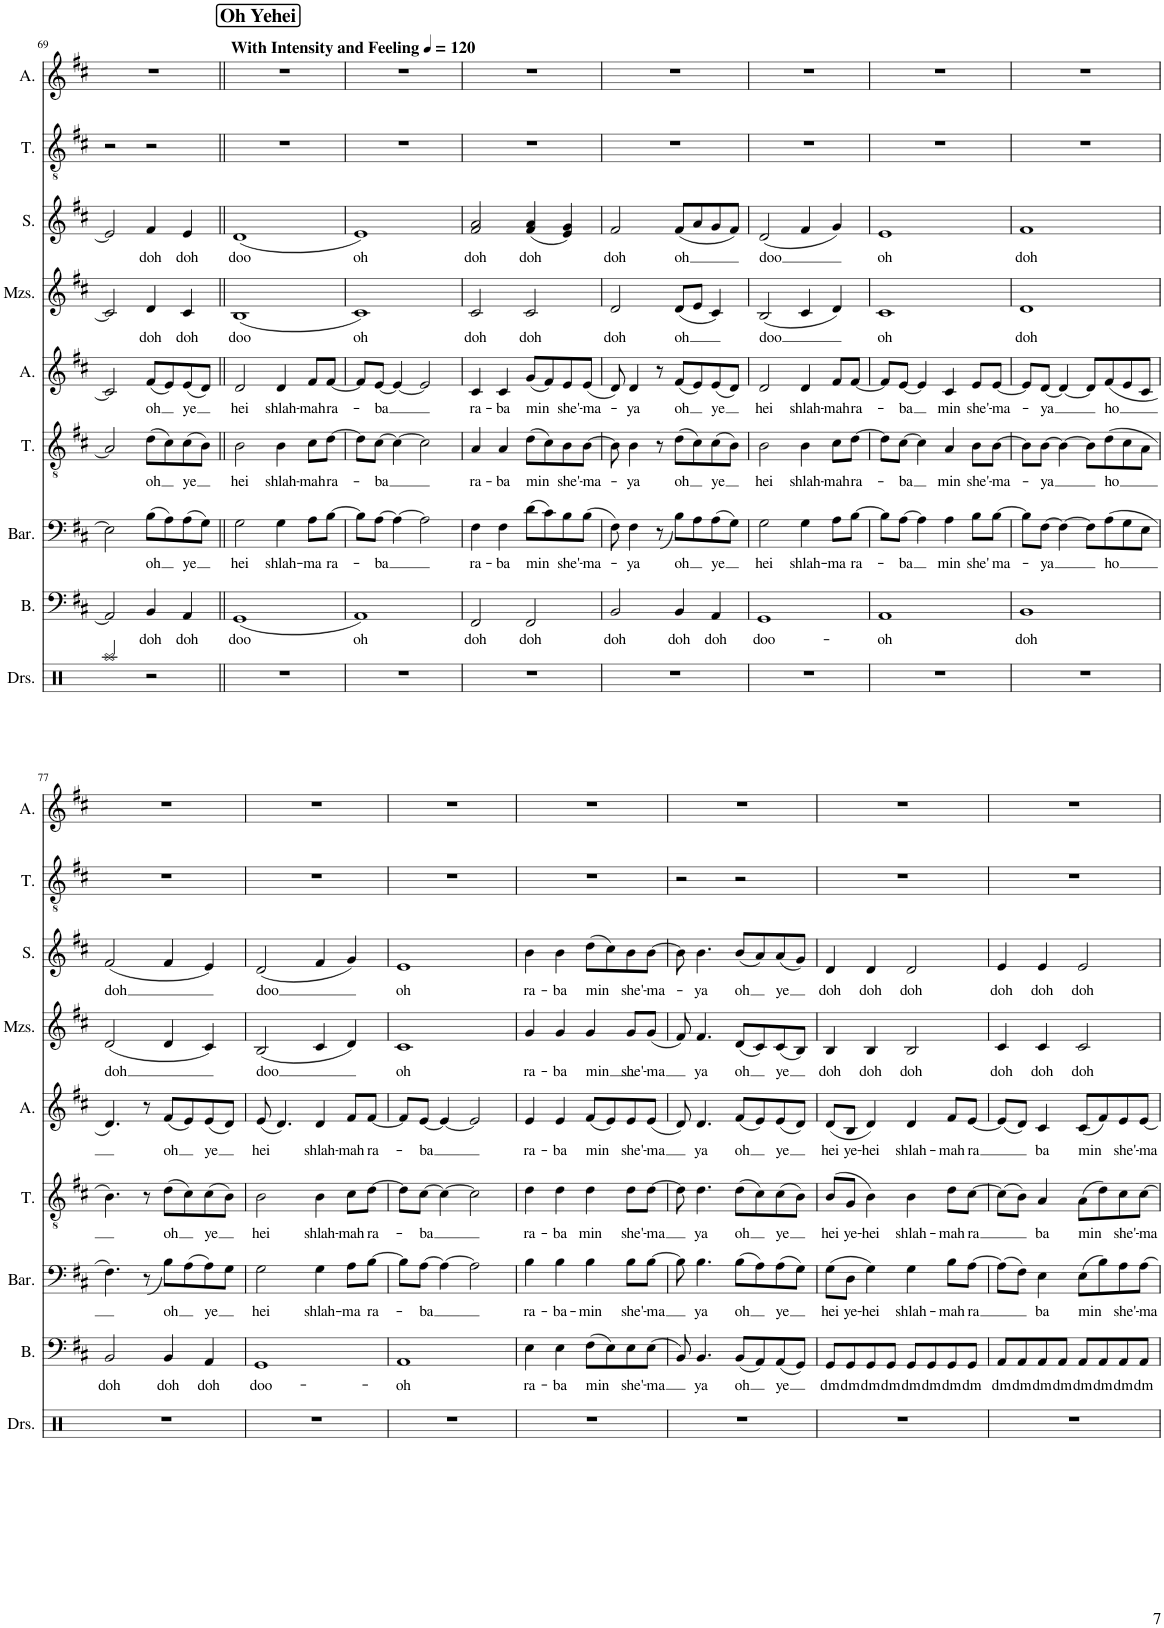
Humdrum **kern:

**kern	**kern	**text	**kern	**text	**kern	**text	**kern	**text	**kern	**text	**kern	**text	**kern	**kern
*part9	*part8	*part8	*part7	*part7	*part6	*part6	*part5	*part5	*part4	*part4	*part3	*part3	*part2	*part1
*staff9	*staff8	*staff8	*staff7	*staff7	*staff6	*staff6	*staff5	*staff5	*staff4	*staff4	*staff3	*staff3	*staff2	*staff1
*I"Drumset	*I"Bass	*	*I"Baritone	*	*I"Tenor	*	*I"Alto	*	*I"Mezzo-soprano	*	*I"Soprano	*	*I"Tenor	*I"Alto
*I'Drs.	*I'B.	*	*I'Bar.	*	*I'T.	*	*I'A.	*	*I'Mzs.	*	*I'S.	*	*I'T.	*I'A.
!!LO:PB:g=z
*clefX	*clefF4	*	*clefF4	*	*clefGv2	*	*clefG2	*	*clefG2	*	*clefG2	*	*clefGv2	*clefG2
*k[]	*k[f#c#]	*	*k[f#c#]	*	*k[f#c#]	*	*k[f#c#]	*	*k[f#c#]	*	*k[f#c#]	*	*k[f#c#]	*k[f#c#]
*M4/4	*M4/4	*	*M4/4	*	*M4/4	*	*M4/4	*	*M4/4	*	*M4/4	*	*M4/4	*M4/4
=69	=69	=69	=69	=69	=69	=69	=69	=69	=69	=69	=69	=69	=69	=69
2Raa/	2AA/]	.	2E\]	.	2A/]	.	2c#/]	.	2c#/]	.	2e/]	.	2r	1r
!	!	!LO:LY:b	!	!LO:LY:b	!	!LO:LY:b	!	!LO:LY:b	!	!LO:LY:b	!	!LO:LY:b	!	!
2r	4BB/	doh	(8B\L	oh	(8d\L	oh	(8f#/L	oh	4d/	doh	4f#/	doh	2r	.
.	.	.	8A\)	.	8c#\)	.	8e/)	.	.	.	.	.	.	.
!	!	!LO:LY:b	!	!LO:LY:b	!	!LO:LY:b	!	!LO:LY:b	!	!LO:LY:b	!	!LO:LY:b	!	!
.	4AA/	doh	(8A\	ye	(8c#\	ye	(8e/	ye	4c#/	doh	4e/	doh	.	.
.	.	.	8G\J)	.	8B\J)	.	8d/J)	.	.	.	.	.	.	.
=70||	=70||	=70||	=70||	=70||	=70||	=70||	=70||	=70||	=70||	=70||	=70||	=70||	=70||	=70||
!!LO:REH:place=s1:a:B:cj:fs=14:t=Oh Yehei
*	*	*	*	*	*	*	*	*	*	*	*	*	*	*MM120
!	!	!	!	!	!	!	!	!	!	!	!	!	!	!LO:TX:a:B:t=With Intensity and Feeling
!	!	!LO:LY:b	!	!LO:LY:b	!	!LO:LY:b	!	!LO:LY:b	!	!LO:LY:b	!	!LO:LY:b	!	!
1r	(1GG	doo	2G\	hei	2B\	hei	2d/	hei	(1B	doo	(1d	doo	1r	1r
!	!	!	!	!LO:LY:b	!	!LO:LY:b	!	!LO:LY:b	!	!	!	!	!	!
.	.	.	4G\	shlah-	4B\	shlah-	4d/	shlah-	.	.	.	.	.	.
!	!	!	!	!LO:LY:b	!	!LO:LY:b	!	!LO:LY:b	!	!	!	!	!	!
.	.	.	8A\L	-ma	8c#\L	-mah	8f#/L	-mah	.	.	.	.	.	.
!	!	!	!	!LO:LY:b	!	!LO:LY:b	!	!LO:LY:b	!	!	!	!	!	!
.	.	.	[8B\J	ra-	[8d\J	ra-	[8f#/J	ra-	.	.	.	.	.	.
=71	=71	=71	=71	=71	=71	=71	=71	=71	=71	=71	=71	=71	=71	=71
!	!	!LO:LY:b	!	!	!	!	!	!	!	!LO:LY:b	!	!LO:LY:b	!	!
1r	1AA)	oh	8B\L]	.	8d\L]	.	8f#/L]	.	1c#)	oh	1e)	oh	1r	1r
!	!	!	!	!LO:LY:b	!	!LO:LY:b	!	!LO:LY:b	!	!	!	!	!	!
.	.	.	[8A\J	-ba	[8c#\J	-ba	[8e/J	-ba	.	.	.	.	.	.
.	.	.	4A\_	.	4c#\_	.	4e/_	.	.	.	.	.	.	.
.	.	.	2A\]	.	2c#\]	.	2e/]	.	.	.	.	.	.	.
=72	=72	=72	=72	=72	=72	=72	=72	=72	=72	=72	=72	=72	=72	=72
!	!	!LO:LY:b	!	!LO:LY:b	!	!LO:LY:b	!	!LO:LY:b	!	!LO:LY:b	!	!LO:LY:b	!	!
1r	2FF#/	doh	4F#\	ra-	4A/	ra-	4c#/	ra-	2c#/	doh	2f#/ 2a/	doh	1r	1r
!	!	!	!	!LO:LY:b	!	!LO:LY:b	!	!LO:LY:b	!	!	!	!	!	!
.	.	.	4F#\	-ba	4A/	-ba	4c#/	-ba	.	.	.	.	.	.
!	!	!LO:LY:b	!	!LO:LY:b	!	!LO:LY:b	!	!LO:LY:b	!	!LO:LY:b	!	!LO:LY:b	!	!
.	2FF#/	doh	(8d\L	min	(8d\L	min	(8g/L	min	2c#/	doh	(4f#/ 4a/	doh	.	.
.	.	.	8c#\)	.	8c#\)	.	8f#/)	.	.	.	.	.	.	.
!	!	!	!	!LO:LY:b	!	!LO:LY:b	!	!LO:LY:b	!	!	!	!	!	!
.	.	.	8B\	she'-	8B\	she'-	8e/	she'-	.	.	4e/ 4g/)	.	.	.
!	!	!	!	!LO:LY:b	!	!LO:LY:b	!	!LO:LY:b	!	!	!	!	!	!
.	.	.	(8B\J	-ma-	[8B\J	-ma-	(8e/J	-ma-	.	.	.	.	.	.
=73	=73	=73	=73	=73	=73	=73	=73	=73	=73	=73	=73	=73	=73	=73
!	!	!LO:LY:b	!	!	!	!	!	!	!	!LO:LY:b	!	!LO:LY:b	!	!
1r	2BB/	doh	8F#\)	.	8B\]	.	8d/)	.	2d/	doh	2f#/	doh	1r	1r
!	!	!	!	!LO:LY:b	!	!LO:LY:b	!	!LO:LY:b	!	!	!	!	!	!
.	.	.	4F#\	-ya	4B\	-ya	4d/	-ya	.	.	.	.	.	.
.	.	.	(8r	.	8r	.	8r	.	.	.	.	.	.	.
!	!	!LO:LY:b	!	!LO:LY:b	!	!LO:LY:b	!	!LO:LY:b	!	!LO:LY:b	!	!LO:LY:b	!	!
.	4BB/	doh	8B\L)	oh	(8d\L	oh	(8f#/L	oh	(8d/L	oh	(8f#/L	oh	.	.
.	.	.	8A\	.	8c#\)	.	8e/)	.	8e/J	.	8a/	.	.	.
!	!	!LO:LY:b	!	!LO:LY:b	!	!LO:LY:b	!	!LO:LY:b	!	!	!	!	!	!
.	4AA/	doh	(8A\	ye	(8c#\	ye	(8e/	ye	4c#/)	.	8g/	.	.	.
.	.	.	8G\J)	.	8B\J)	.	8d/J)	.	.	.	8f#/J)	.	.	.
=74	=74	=74	=74	=74	=74	=74	=74	=74	=74	=74	=74	=74	=74	=74
!	!	!LO:LY:b	!	!LO:LY:b	!	!LO:LY:b	!	!LO:LY:b	!	!LO:LY:b	!	!LO:LY:b	!	!
1r	1GG	doo-	2G\	hei	2B\	hei	2d/	hei	(2B/	doo	(2d/	doo	1r	1r
!	!	!	!	!LO:LY:b	!	!LO:LY:b	!	!LO:LY:b	!	!	!	!	!	!
.	.	.	4G\	shlah-	4B\	shlah-	4d/	shlah-	4c#/	.	4f#/	.	.	.
!	!	!	!	!LO:LY:b	!	!LO:LY:b	!	!LO:LY:b	!	!	!	!	!	!
.	.	.	8A\L	-ma	8c#\L	-mah	8f#/L	-mah	4d/)	.	4g/)	.	.	.
!	!	!	!	!LO:LY:b	!	!LO:LY:b	!	!LO:LY:b	!	!	!	!	!	!
.	.	.	[8B\J	ra-	[8d\J	ra-	[8f#/J	ra-	.	.	.	.	.	.
=75	=75	=75	=75	=75	=75	=75	=75	=75	=75	=75	=75	=75	=75	=75
!	!	!LO:LY:b	!	!	!	!	!	!	!	!LO:LY:b	!	!LO:LY:b	!	!
1r	1AA	-oh	8B\L]	.	8d\L]	.	8f#/L]	.	1c#	oh	1e	oh	1r	1r
!	!	!	!	!LO:LY:b	!	!LO:LY:b	!	!LO:LY:b	!	!	!	!	!	!
.	.	.	[8A\J	-ba	[8c#\J	-ba	[8e/J	-ba	.	.	.	.	.	.
.	.	.	4A\]	.	4c#\]	.	4e/]	.	.	.	.	.	.	.
!	!	!	!	!LO:LY:b	!	!LO:LY:b	!	!LO:LY:b	!	!	!	!	!	!
.	.	.	4A\	min	4A/	min	4c#/	min	.	.	.	.	.	.
!	!	!	!	!LO:LY:b	!	!LO:LY:b	!	!LO:LY:b	!	!	!	!	!	!
.	.	.	8B\L	she'	8B\L	she'-	8e/L	she'-	.	.	.	.	.	.
!	!	!	!	!LO:LY:b	!	!LO:LY:b	!	!LO:LY:b	!	!	!	!	!	!
.	.	.	[8B\J	ma-	[8B\J	-ma-	[8e/J	-ma-	.	.	.	.	.	.
=76	=76	=76	=76	=76	=76	=76	=76	=76	=76	=76	=76	=76	=76	=76
!	!	!LO:LY:b	!	!	!	!	!	!	!	!LO:LY:b	!	!LO:LY:b	!	!
1r	1BB	doh	8B\L]	.	8B\L]	.	8e/L]	.	1d	doh	1f#	doh	1r	1r
!	!	!	!	!LO:LY:b	!	!LO:LY:b	!	!LO:LY:b	!	!	!	!	!	!
.	.	.	[8F#\J	-ya	[8B\J	-ya	[8d/J	-ya	.	.	.	.	.	.
.	.	.	4F#\_	.	4B\_	.	4d/_	.	.	.	.	.	.	.
.	.	.	8F#\L]	.	8B\L]	.	8d/L]	.	.	.	.	.	.	.
!	!	!	!	!LO:LY:b	!	!LO:LY:b	!	!LO:LY:b	!	!	!	!	!	!
.	.	.	(8A\	ho	(8d\	ho	(8f#/	ho	.	.	.	.	.	.
.	.	.	8G\	.	8c#\	.	8e/	.	.	.	.	.	.	.
.	.	.	8E\J	.	8A\J	.	8c#/J	.	.	.	.	.	.	.
!!LO:LB:g=z
=77	=77	=77	=77	=77	=77	=77	=77	=77	=77	=77	=77	=77	=77	=77
!	!	!LO:LY:b	!	!	!	!	!	!	!	!LO:LY:b	!	!LO:LY:b	!	!
1r	2BB/	doh	4.F#\)	.	4.B\)	.	4.d/)	.	(2d/	doh	(2f#/	doh	1r	1r
.	.	.	(8r	.	8r	.	8r	.	.	.	.	.	.	.
!	!	!LO:LY:b	!	!LO:LY:b	!	!LO:LY:b	!	!LO:LY:b	!	!	!	!	!	!
.	4BB/	doh	8B\L)	oh	(8d\L	oh	(8f#/L	oh	4d/	.	4f#/	.	.	.
.	.	.	(8A\	.	8c#\)	.	8e/)	.	.	.	.	.	.	.
!	!	!LO:LY:b	!	!LO:LY:b	!	!LO:LY:b	!	!LO:LY:b	!	!	!	!	!	!
.	4AA/	doh	8A\)	ye	(8c#\	ye	(8e/	ye	4c#/)	.	4e/)	.	.	.
.	.	.	8G\J	.	8B\J)	.	8d/J)	.	.	.	.	.	.	.
=78	=78	=78	=78	=78	=78	=78	=78	=78	=78	=78	=78	=78	=78	=78
!	!	!LO:LY:b	!	!LO:LY:b	!	!LO:LY:b	!	!LO:LY:b	!	!LO:LY:b	!	!LO:LY:b	!	!
1r	1GG	doo-	2G\	hei	2B\	hei	(8e/	hei	(2B/	doo	(2d/	doo	1r	1r
.	.	.	.	.	.	.	4.d/)	.	.	.	.	.	.	.
!	!	!	!	!LO:LY:b	!	!LO:LY:b	!	!LO:LY:b	!	!	!	!	!	!
.	.	.	4G\	shlah-	4B\	shlah-	4d/	shlah-	4c#/	.	4f#/	.	.	.
!	!	!	!	!LO:LY:b	!	!LO:LY:b	!	!LO:LY:b	!	!	!	!	!	!
.	.	.	8A\L	-ma	8c#\L	-mah	8f#/L	-mah	4d/)	.	4g/)	.	.	.
!	!	!	!	!LO:LY:b	!	!LO:LY:b	!	!LO:LY:b	!	!	!	!	!	!
.	.	.	[8B\J	ra-	[8d\J	ra-	[8f#/J	ra-	.	.	.	.	.	.
=79	=79	=79	=79	=79	=79	=79	=79	=79	=79	=79	=79	=79	=79	=79
!	!	!LO:LY:b	!	!	!	!	!	!	!	!LO:LY:b	!	!LO:LY:b	!	!
1r	1AA	-oh	8B\L]	.	8d\L]	.	8f#/L]	.	1c#	oh	1e	oh	1r	1r
!	!	!	!	!LO:LY:b	!	!LO:LY:b	!	!LO:LY:b	!	!	!	!	!	!
.	.	.	[8A\J	-ba	[8c#\J	-ba	[8e/J	-ba	.	.	.	.	.	.
.	.	.	4A\_	.	4c#\_	.	4e/_	.	.	.	.	.	.	.
.	.	.	2A\]	.	2c#\]	.	2e/]	.	.	.	.	.	.	.
=80	=80	=80	=80	=80	=80	=80	=80	=80	=80	=80	=80	=80	=80	=80
!	!	!LO:LY:b	!	!LO:LY:b	!	!LO:LY:b	!	!LO:LY:b	!	!LO:LY:b	!	!LO:LY:b	!	!
1r	4E\	ra-	4B\	ra-	4d\	ra-	4e/	ra-	4g/	ra-	4b\	ra-	1r	1r
!	!	!LO:LY:b	!	!LO:LY:b	!	!LO:LY:b	!	!LO:LY:b	!	!LO:LY:b	!	!LO:LY:b	!	!
.	4E\	-ba	4B\	-ba-	4d\	-ba	4e/	-ba	4g/	-ba	4b\	-ba	.	.
!	!	!LO:LY:b	!	!LO:LY:b	!	!LO:LY:b	!	!LO:LY:b	!	!LO:LY:b	!	!LO:LY:b	!	!
.	(8F#\L	min	4B\	-min	4d\	min	(8f#/L	min	4g/	min	(8dd\L	min	.	.
.	8E\)	.	.	.	.	.	8e/)	.	.	.	8cc#\)	.	.	.
!	!	!LO:LY:b	!	!LO:LY:b	!	!LO:LY:b	!	!LO:LY:b	!	!LO:LY:b	!	!LO:LY:b	!	!
.	8E\	she'-	8B\L	she'-	8d\L	she'-	8e/	she'-	8g/L	she'-	8b\	she'-	.	.
!	!	!LO:LY:b	!	!LO:LY:b	!	!LO:LY:b	!	!LO:LY:b	!	!LO:LY:b	!	!LO:LY:b	!	!
.	(8E\J	-ma	[8B\J	-ma	[8d\J	-ma	(8e/J	-ma	(8g/J	-ma	[8b\J	-ma-	.	.
=81	=81	=81	=81	=81	=81	=81	=81	=81	=81	=81	=81	=81	=81	=81
1r	8BB/)	.	8B\]	.	8d\]	.	8d/)	.	8f#/)	.	8b\]	.	2r	1r
!	!	!LO:LY:b	!	!LO:LY:b	!	!LO:LY:b	!	!LO:LY:b	!	!LO:LY:b	!	!LO:LY:b	!	!
.	4.BB/	ya	4.B\	ya	4.d\	ya	4.d/	ya	4.f#/	ya	4.b\	-ya	.	.
!	!	!LO:LY:b	!	!LO:LY:b	!	!LO:LY:b	!	!LO:LY:b	!	!LO:LY:b	!	!LO:LY:b	!	!
.	(8BB/L	oh	(8B\L	oh	(8d\L	oh	(8f#/L	oh	(8d/L	oh	(8b/L	-oh	2r	.
.	8AA/)	.	8A\)	.	8c#\)	.	8e/)	.	8c#/)	.	8a/)	.	.	.
!	!	!LO:LY:b	!	!LO:LY:b	!	!LO:LY:b	!	!LO:LY:b	!	!LO:LY:b	!	!LO:LY:b	!	!
.	(8AA/	ye	(8A\	ye	(8c#\	ye	(8e/	ye	(8c#/	ye	(8a/	ye	.	.
.	8GG/J)	.	8G\J)	.	8B\J)	.	8d/J)	.	8B/J)	.	8g/J)	.	.	.
=82	=82	=82	=82	=82	=82	=82	=82	=82	=82	=82	=82	=82	=82	=82
!	!	!LO:LY:b	!	!LO:LY:b	!	!LO:LY:b	!	!LO:LY:b	!	!LO:LY:b	!	!LO:LY:b	!	!
1r	8GG/L	dm	(8G\L	hei	(8B/L	hei	(8d/L	hei	4B/	doh	4d/	doh	1r	1r
!	!	!LO:LY:b	!	!LO:LY:b	!	!LO:LY:b	!	!LO:LY:b	!	!	!	!	!	!
.	8GG/	dm	8D\J	ye-	8G/J	ye-	8B/J	ye-	.	.	.	.	.	.
!	!	!LO:LY:b	!	!LO:LY:b	!	!LO:LY:b	!	!LO:LY:b	!	!LO:LY:b	!	!LO:LY:b	!	!
.	8GG/	dm	4G\)	-hei	4B\)	-hei	4d/)	-hei	4B/	doh	4d/	doh	.	.
!	!	!LO:LY:b	!	!	!	!	!	!	!	!	!	!	!	!
.	8GG/J	dm	.	.	.	.	.	.	.	.	.	.	.	.
!	!	!LO:LY:b	!	!LO:LY:b	!	!LO:LY:b	!	!LO:LY:b	!	!LO:LY:b	!	!LO:LY:b	!	!
.	8GG/L	dm	4G\	shlah-	4B\	shlah-	4d/	shlah-	2B/	doh	2d/	doh	.	.
!	!	!LO:LY:b	!	!	!	!	!	!	!	!	!	!	!	!
.	8GG/	dm	.	.	.	.	.	.	.	.	.	.	.	.
!	!	!LO:LY:b	!	!LO:LY:b	!	!LO:LY:b	!	!LO:LY:b	!	!	!	!	!	!
.	8GG/	dm	8B\L	-mah	8d\L	-mah	8f#/L	-mah	.	.	.	.	.	.
!	!	!LO:LY:b	!	!LO:LY:b	!	!LO:LY:b	!	!LO:LY:b	!	!	!	!	!	!
.	8GG/J	dm	[8A\J	ra	[8c#\J	ra	[8e/J	ra	.	.	.	.	.	.
=83	=83	=83	=83	=83	=83	=83	=83	=83	=83	=83	=83	=83	=83	=83
!	!	!LO:LY:b	!	!	!	!	!	!	!	!LO:LY:b	!	!LO:LY:b	!	!
1r	8AA/L	dm	(8A\L]	.	(8c#\L]	.	(8e/L]	.	4c#/	doh	4e/	doh	1r	1r
!	!	!LO:LY:b	!	!	!	!	!	!	!	!	!	!	!	!
.	8AA/	dm	8F#\J)	.	8B\J)	.	8d/J)	.	.	.	.	.	.	.
!	!	!LO:LY:b	!	!LO:LY:b	!	!LO:LY:b	!	!LO:LY:b	!	!LO:LY:b	!	!LO:LY:b	!	!
.	8AA/	dm	4E\	ba	4A/	ba	4c#/	ba	4c#/	doh	4e/	doh	.	.
!	!	!LO:LY:b	!	!	!	!	!	!	!	!	!	!	!	!
.	8AA/J	dm	.	.	.	.	.	.	.	.	.	.	.	.
!	!	!LO:LY:b	!	!LO:LY:b	!	!LO:LY:b	!	!LO:LY:b	!	!LO:LY:b	!	!LO:LY:b	!	!
.	8AA/L	dm	(8E\L	min	(8A\L	min	(8c#/L	min	2c#/	doh	2e/	doh	.	.
!	!	!LO:LY:b	!	!	!	!	!	!	!	!	!	!	!	!
.	8AA/	dm	8B\)	.	8d\)	.	8f#/)	.	.	.	.	.	.	.
!	!	!LO:LY:b	!	!LO:LY:b	!	!LO:LY:b	!	!LO:LY:b	!	!	!	!	!	!
.	8AA/	dm	8A\	she'-	8c#\	she'-	8e/	she'-	.	.	.	.	.	.
!	!	!LO:LY:b	!	!LO:LY:b	!	!LO:LY:b	!	!LO:LY:b	!	!	!	!	!	!
.	8AA/J	dm	[8A\J	-ma	[8c#\J	-ma	[8e/J	-ma	.	.	.	.	.	.
=	=	=	=	=	=	=	=	=	=	=	=	=	=	=
*-	*-	*-	*-	*-	*-	*-	*-	*-	*-	*-	*-	*-	*-	*-
